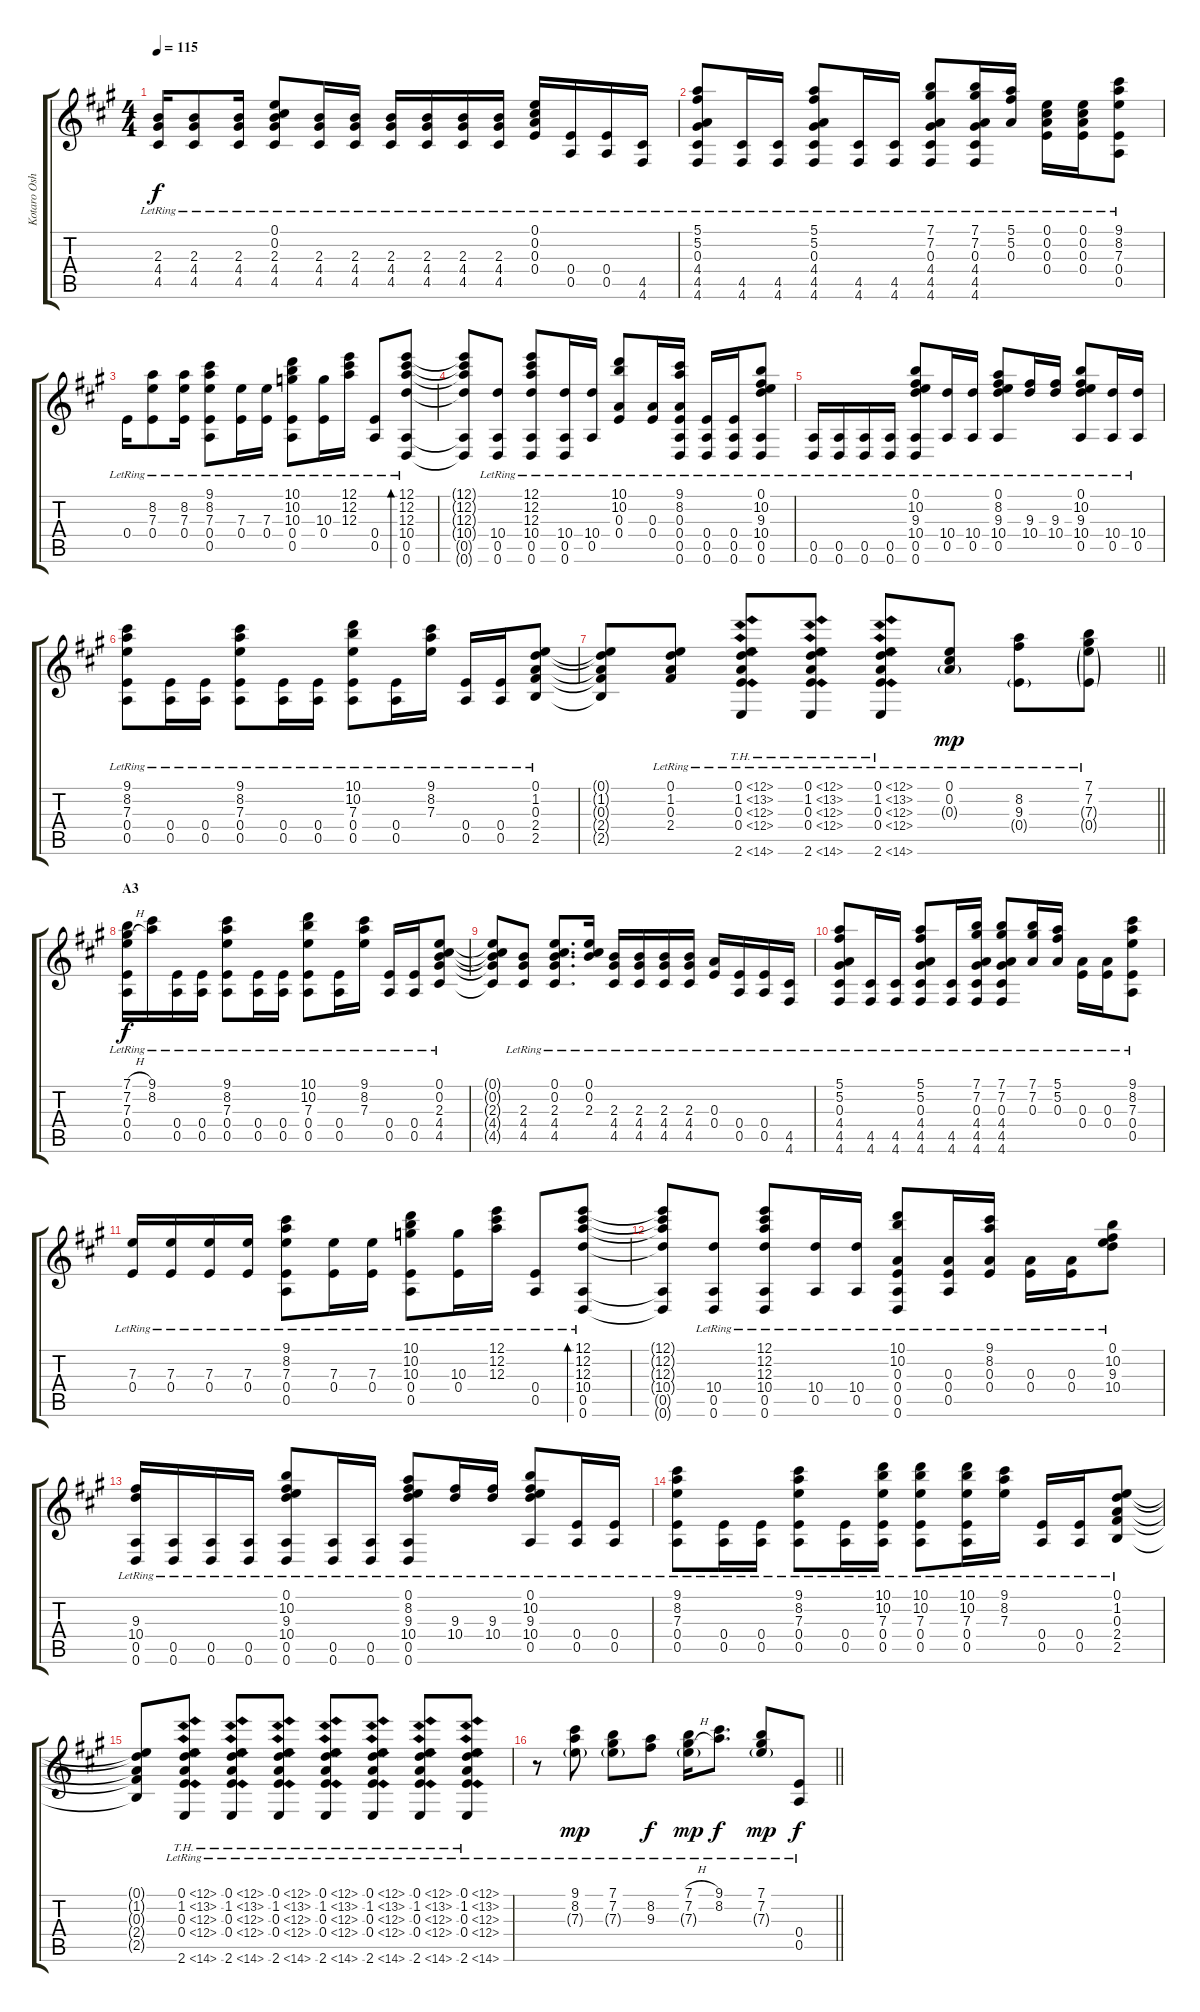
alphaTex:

\track ("Kotaro Oshio" "Kotaro Osh") {instrument acousticguitarsteel}
\staff {score tabs}
\tuning (E4 Db4 A3 E3 A2 D2) {hide}
\ts (4 4)
\tempo 115
\clef g2
\ks a
(2.3{lr} 4.4{lr} 4.5{lr}).16{dy f} (2.3{lr} 4.4{lr} 4.5{lr}).8 (2.3{lr} 4.4{lr} 4.5{lr}).16 (0.1{lr} 0.2{lr} 2.3{lr} 4.4{lr} 4.5{lr}).8 (2.3{lr} 4.4{lr} 4.5{lr}).16 (2.3{lr} 4.4{lr} 4.5{lr}).16 (2.3{lr} 4.4{lr} 4.5{lr}).16 (2.3{lr} 4.4{lr} 4.5{lr}).16 (2.3{lr} 4.4{lr} 4.5{lr}).16 (2.3{lr} 4.4{lr} 4.5{lr}).16 (0.1{lr} 0.2{lr} 0.3{lr} 0.4{lr}).16 (0.4{lr} 0.5{lr}).16 (0.4{lr} 0.5{lr}).16 (4.5{lr} 4.6{lr}).16 |
(5.1{lr} 5.2{lr} 0.3{lr} 4.4{lr} 4.5{lr} 4.6{lr}).8 (4.5{lr} 4.6{lr}).16 (4.5{lr} 4.6{lr}).16 (5.1{lr} 5.2{lr} 0.3{lr} 4.4{lr} 4.5{lr} 4.6{lr}).8 (4.5{lr} 4.6{lr}).16 (4.5{lr} 4.6{lr}).16 (7.1{lr} 7.2{lr} 0.3{lr} 4.4{lr} 4.5{lr} 4.6{lr}).8 (7.1{lr} 7.2{lr} 0.3{lr} 4.4{lr} 4.5{lr} 4.6{lr}).16 (5.1{lr} 5.2{lr} 0.3{lr}).16 (0.1{lr} 0.2{lr} 0.3{lr} 0.4{lr}).16 (0.1{lr} 0.2{lr} 0.3{lr} 0.4{lr}).16 (9.1{lr} 8.2{lr} 7.3{lr} 0.4{lr} 0.5{lr}).8 |
0.4{lr}.16 (8.2{lr} 7.3{lr} 0.4{lr}).8 (8.2{lr} 7.3{lr} 0.4{lr}).16 (9.1{lr} 8.2{lr} 7.3{lr} 0.4{lr} 0.5{lr}).8 (7.3{lr} 0.4{lr}).16 (7.3{lr} 0.4{lr}).16 (10.1{lr} 10.2{lr} 10.3{lr} 0.4{lr} 0.5{lr}).8 (10.3{lr} 0.4{lr}).16 (12.1{lr} 12.2{lr} 12.3{lr}).16 (0.4{lr} 0.5{lr}).8 (12.1{lr} 12.2{lr} 12.3{lr} 10.4{lr} 0.5{lr} 0.6{lr}).8{bd 120} |
(12.1{t} 12.2{t} 12.3{t} 10.4{t} 0.5{t} 0.6{t}).8 (10.4{lr} 0.5{lr} 0.6{lr}).8 (12.1{lr} 12.2{lr} 12.3{lr} 10.4{lr} 0.5{lr} 0.6{lr}).8 (10.4{lr} 0.5{lr} 0.6{lr}).16 (10.4{lr} 0.5{lr}).16 (10.1{lr} 10.2{lr} 0.3{lr} 0.4{lr}).8 (0.3{lr} 0.4{lr}).16 (9.1{lr} 8.2{lr} 0.3{lr} 0.4{lr} 0.5{lr} 0.6{lr}).16 (0.4{lr} 0.5{lr} 0.6{lr}).16 (0.4{lr} 0.5{lr} 0.6{lr}).16 (0.1{lr} 10.2{lr} 9.3{lr} 10.4{lr} 0.5{lr} 0.6{lr}).8 |
(0.5{lr} 0.6{lr}).16 (0.5{lr} 0.6{lr}).16 (0.5{lr} 0.6{lr}).16 (0.5{lr} 0.6{lr}).16 (0.1{lr} 10.2{lr} 9.3{lr} 10.4{lr} 0.5{lr} 0.6{lr}).8 (10.4{lr} 0.5{lr}).16 (10.4{lr} 0.5{lr}).16 (0.1{lr} 8.2{lr} 9.3{lr} 10.4{lr} 0.5{lr}).8 (9.3{lr} 10.4{lr}).16 (9.3{lr} 10.4{lr}).16 (0.1{lr} 10.2{lr} 9.3{lr} 10.4{lr} 0.5{lr}).8 (10.4{lr} 0.5{lr}).16 (10.4{lr} 0.5{lr}).16 |
(9.1{lr} 8.2{lr} 7.3{lr} 0.4{lr} 0.5{lr}).8 (0.4{lr} 0.5{lr}).16 (0.4{lr} 0.5{lr}).16 (9.1{lr} 8.2{lr} 7.3{lr} 0.4{lr} 0.5{lr}).8 (0.4{lr} 0.5{lr}).16 (0.4{lr} 0.5{lr}).16 (10.1{lr} 10.2{lr} 7.3{lr} 0.4{lr} 0.5{lr}).8 (0.4{lr} 0.5{lr}).16 (9.1{lr} 8.2{lr} 7.3{lr}).16 (0.4{lr} 0.5{lr}).16 (0.4{lr} 0.5{lr}).16 (0.1{lr} 1.2{lr} 0.3{lr} 2.4{lr} 2.5{lr}).8 |
\barLineRight lightlight
(0.1{t} 1.2{t} 0.3{t} 2.4{t} 2.5{t}).8 (0.1{lr} 1.2{lr} 0.3{lr} 2.4{lr}).8 (0.1{th 12 lr} 1.2{th 12 lr} 0.3{th 12 lr} 0.4{th 12 lr} 2.6{th 12 lr}).8 (0.1{th 12 lr} 1.2{th 12 lr} 0.3{th 12 lr} 0.4{th 12 lr} 2.6{th 12 lr}).8 (0.1{th 12 lr} 1.2{th 12 lr} 0.3{th 12 lr} 0.4{th 12 lr} 2.6{th 12 lr}).8 (0.1{lr} 0.2{lr} 0.3{g lr}).8{dy mp} (8.2{lr} 9.3{lr} 0.4{g lr}).8 (7.1{lr} 7.2{lr} 7.3{g lr} 0.4{g lr}).8 |
\section ("" "A3")
(7.1{h lr} 7.2{h lr} 7.3{lr} 0.4{lr} 0.5{lr}).16{dy f} (9.1{lr} 8.2{lr}).16 (0.4{lr} 0.5{lr}).16 (0.4{lr} 0.5{lr}).16 (9.1{lr} 8.2{lr} 7.3{lr} 0.4{lr} 0.5{lr}).8 (0.4{lr} 0.5{lr}).16 (0.4{lr} 0.5{lr}).16 (10.1{lr} 10.2{lr} 7.3{lr} 0.4{lr} 0.5{lr}).8 (0.4{lr} 0.5{lr}).16 (9.1{lr} 8.2{lr} 7.3{lr}).16 (0.4{lr} 0.5{lr}).16 (0.4{lr} 0.5{lr}).16 (0.1{lr} 0.2{lr} 2.3{lr} 4.4{lr} 4.5{lr}).8 |
(0.1{t} 0.2{t} 2.3{t} 4.4{t} 4.5{t}).8 (2.3{lr} 4.4{lr} 4.5{lr}).8 (0.1{lr} 0.2{lr} 2.3{lr} 4.4{lr} 4.5{lr}).8{d} (0.1{lr} 0.2{lr} 2.3{lr}).16 (2.3{lr} 4.4{lr} 4.5{lr}).16 (2.3{lr} 4.4{lr} 4.5{lr}).16 (2.3{lr} 4.4{lr} 4.5{lr}).16 (2.3{lr} 4.4{lr} 4.5{lr}).16 (0.3{lr} 0.4{lr}).16 (0.4{lr} 0.5{lr}).16 (0.4{lr} 0.5{lr}).16 (4.5{lr} 4.6{lr}).16 |
(5.1{lr} 5.2{lr} 0.3{lr} 4.4{lr} 4.5{lr} 4.6{lr}).8 (4.5{lr} 4.6{lr}).16 (4.5{lr} 4.6{lr}).16 (5.1{lr} 5.2{lr} 0.3{lr} 4.4{lr} 4.5{lr} 4.6{lr}).8 (4.5{lr} 4.6{lr}).16 (7.1{lr} 7.2{lr} 0.3{lr} 4.4{lr} 4.5{lr} 4.6{lr}).16 (7.1{lr} 7.2{lr} 0.3{lr} 4.4{lr} 4.5{lr} 4.6{lr}).8 (7.1{lr} 7.2{lr} 0.3{lr}).16 (5.1{lr} 5.2{lr} 0.3{lr}).16 (0.3{lr} 0.4{lr}).16 (0.3{lr} 0.4{lr}).16 (9.1{lr} 8.2{lr} 7.3{lr} 0.4{lr} 0.5{lr}).8 |
(7.3{lr} 0.4{lr}).16 (7.3{lr} 0.4{lr}).16 (7.3{lr} 0.4{lr}).16 (7.3{lr} 0.4{lr}).16 (9.1{lr} 8.2{lr} 7.3{lr} 0.4{lr} 0.5{lr}).8 (7.3{lr} 0.4{lr}).16 (7.3{lr} 0.4{lr}).16 (10.1{lr} 10.2{lr} 10.3{lr} 0.4{lr} 0.5{lr}).8 (10.3{lr} 0.4{lr}).16 (12.1{lr} 12.2{lr} 12.3{lr}).16 (0.4{lr} 0.5{lr}).8 (12.1{lr} 12.2{lr} 12.3{lr} 10.4{lr} 0.5{lr} 0.6{lr}).8{bd 120} |
(12.1{t} 12.2{t} 12.3{t} 10.4{t} 0.5{t} 0.6{t}).8 (10.4{lr} 0.5{lr} 0.6{lr}).8 (12.1{lr} 12.2{lr} 12.3{lr} 10.4{lr} 0.5{lr} 0.6{lr}).8 (10.4{lr} 0.5{lr}).16 (10.4{lr} 0.5{lr}).16 (10.1{lr} 10.2{lr} 0.3{lr} 0.4{lr} 0.5{lr} 0.6{lr}).8 (0.3{lr} 0.4{lr} 0.5{lr}).16 (9.1{lr} 8.2{lr} 0.3{lr} 0.4{lr}).16 (0.3{lr} 0.4{lr}).16 (0.3{lr} 0.4{lr}).16 (0.1{lr} 10.2{lr} 9.3{lr} 10.4{lr}).8 |
(9.3{lr} 10.4{lr} 0.5{lr} 0.6{lr}).16 (0.5{lr} 0.6{lr}).16 (0.5{lr} 0.6{lr}).16 (0.5{lr} 0.6{lr}).16 (0.1{lr} 10.2{lr} 9.3{lr} 10.4{lr} 0.5{lr} 0.6{lr}).8 (0.5{lr} 0.6{lr}).16 (0.5{lr} 0.6{lr}).16 (0.1{lr} 8.2{lr} 9.3{lr} 10.4{lr} 0.5{lr} 0.6{lr}).8 (9.3{lr} 10.4{lr}).16 (9.3{lr} 10.4{lr}).16 (0.1{lr} 10.2{lr} 9.3{lr} 10.4{lr} 0.5{lr}).8 (0.4{lr} 0.5{lr}).16 (0.4{lr} 0.5{lr}).16 |
(9.1{lr} 8.2{lr} 7.3{lr} 0.4{lr} 0.5{lr}).8 (0.4{lr} 0.5{lr}).16 (0.4{lr} 0.5{lr}).16 (9.1{lr} 8.2{lr} 7.3{lr} 0.4{lr} 0.5{lr}).8 (0.4{lr} 0.5{lr}).16 (10.1{lr} 10.2{lr} 7.3{lr} 0.4{lr} 0.5{lr}).16 (10.1{lr} 10.2{lr} 7.3{lr} 0.4{lr} 0.5{lr}).8 (10.1{lr} 10.2{lr} 7.3{lr} 0.4{lr} 0.5{lr}).16 (9.1{lr} 8.2{lr} 7.3{lr}).16 (0.4{lr} 0.5{lr}).16 (0.4{lr} 0.5{lr}).16 (0.1{lr} 1.2{lr} 0.3{lr} 2.4{lr} 2.5{lr}).8 |
(0.1{t} 1.2{t} 0.3{t} 2.4{t} 2.5{t}).8 (0.1{th 12 lr} 1.2{th 12 lr} 0.3{th 12 lr} 0.4{th 12 lr} 2.6{th 12 lr}).8 (0.1{th 12 lr} 1.2{th 12 lr} 0.3{th 12 lr} 0.4{th 12 lr} 2.6{th 12 lr}).8 (0.1{th 12 lr} 1.2{th 12 lr} 0.3{th 12 lr} 0.4{th 12 lr} 2.6{th 12 lr}).8 (0.1{th 12 lr} 1.2{th 12 lr} 0.3{th 12 lr} 0.4{th 12 lr} 2.6{th 12 lr}).8 (0.1{th 12 lr} 1.2{th 12 lr} 0.3{th 12 lr} 0.4{th 12 lr} 2.6{th 12 lr}).8 (0.1{th 12 lr} 1.2{th 12 lr} 0.3{th 12 lr} 0.4{th 12 lr} 2.6{th 12 lr}).8 (0.1{th 12 lr} 1.2{th 12 lr} 0.3{th 12 lr} 0.4{th 12 lr} 2.6{th 12 lr}).8 |
\barLineRight lightlight
r.8 (9.1{lr} 8.2{lr} 7.3{g lr}).8{dy mp} (7.1{lr} 7.2{lr} 7.3{g lr}).8 (8.2{lr} 9.3{lr}).8{dy f} (7.1{h lr} 7.2{h lr} 7.3{g lr}).16{dy mp} (9.1{lr} 8.2{lr}).8{d dy f} (7.1{lr} 7.2{lr} 7.3{g lr}).8{dy mp} (0.4{lr} 0.5{lr}).8{dy f}
